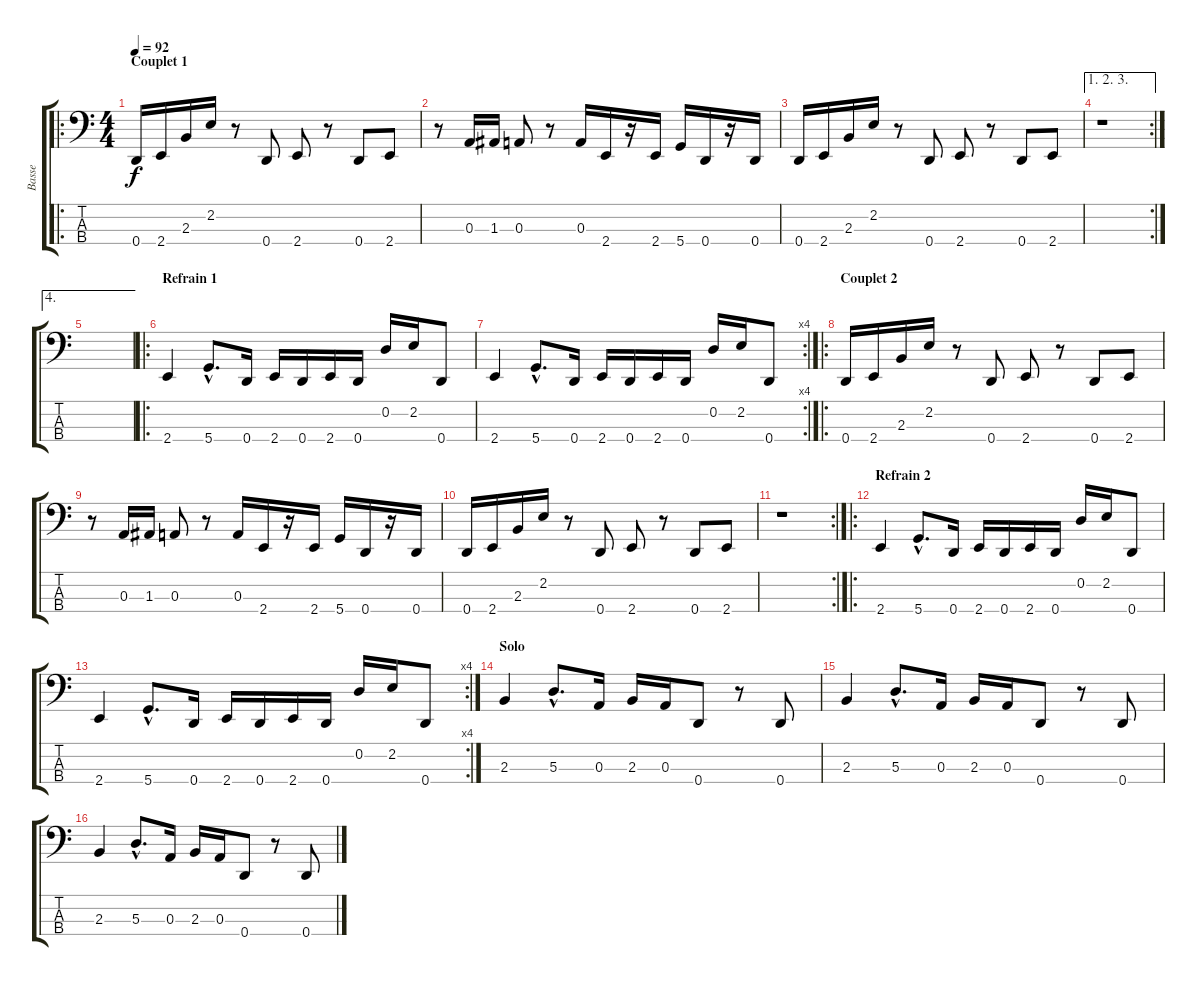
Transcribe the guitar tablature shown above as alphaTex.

\track ("Basse" "Basse") {instrument electricbasspick}
\staff {score tabs}
\tuning (G2 D2 A1 D1) {hide}
\ro
\ts (4 4)
\section ("" "Couplet 1")
\tempo 92
\clef f4
\ks c
0.4.16{dy f} 2.4.16 2.3.16 2.2.16 r.8 0.4.8 2.4.8 r.8 0.4.8 2.4.8 |
r.8 0.3.16 1.3.16 0.3.8 r.8 0.3.16 2.4.16 r.16 2.4.16 5.4.16 0.4.16 r.16 0.4.16 |
0.4.16 2.4.16 2.3.16 2.2.16 r.8 0.4.8 2.4.8 r.8 0.4.8 2.4.8 |
\ae (1 2 3)
\rc 2
r.1 |
\ae 4
|
\ro
\section ("" "Refrain 1")
2.4.4 5.4{hac}.8{d} 0.4.16 2.4.16 0.4.16 2.4.16 0.4.16 0.2.16 2.2.16 0.4.8 |
\rc 4
2.4.4 5.4{hac}.8{d} 0.4.16 2.4.16 0.4.16 2.4.16 0.4.16 0.2.16 2.2.16 0.4.8 |
\ro
\section ("" "Couplet 2")
0.4.16 2.4.16 2.3.16 2.2.16 r.8 0.4.8 2.4.8 r.8 0.4.8 2.4.8 |
r.8 0.3.16 1.3.16 0.3.8 r.8 0.3.16 2.4.16 r.16 2.4.16 5.4.16 0.4.16 r.16 0.4.16 |
0.4.16 2.4.16 2.3.16 2.2.16 r.8 0.4.8 2.4.8 r.8 0.4.8 2.4.8 |
\rc 2
r.1 |
\ro
\section ("" "Refrain 2")
2.4.4 5.4{hac}.8{d} 0.4.16 2.4.16 0.4.16 2.4.16 0.4.16 0.2.16 2.2.16 0.4.8 |
\rc 4
2.4.4 5.4{hac}.8{d} 0.4.16 2.4.16 0.4.16 2.4.16 0.4.16 0.2.16 2.2.16 0.4.8 |
\section ("" "Solo")
2.3.4 5.3{hac}.8{d} 0.3.16 2.3.16 0.3.16 0.4.8 r.8 0.4.8 |
2.3.4 5.3{hac}.8{d} 0.3.16 2.3.16 0.3.16 0.4.8 r.8 0.4.8 |
2.3.4 5.3{hac}.8{d} 0.3.16 2.3.16 0.3.16 0.4.8 r.8 0.4.8
